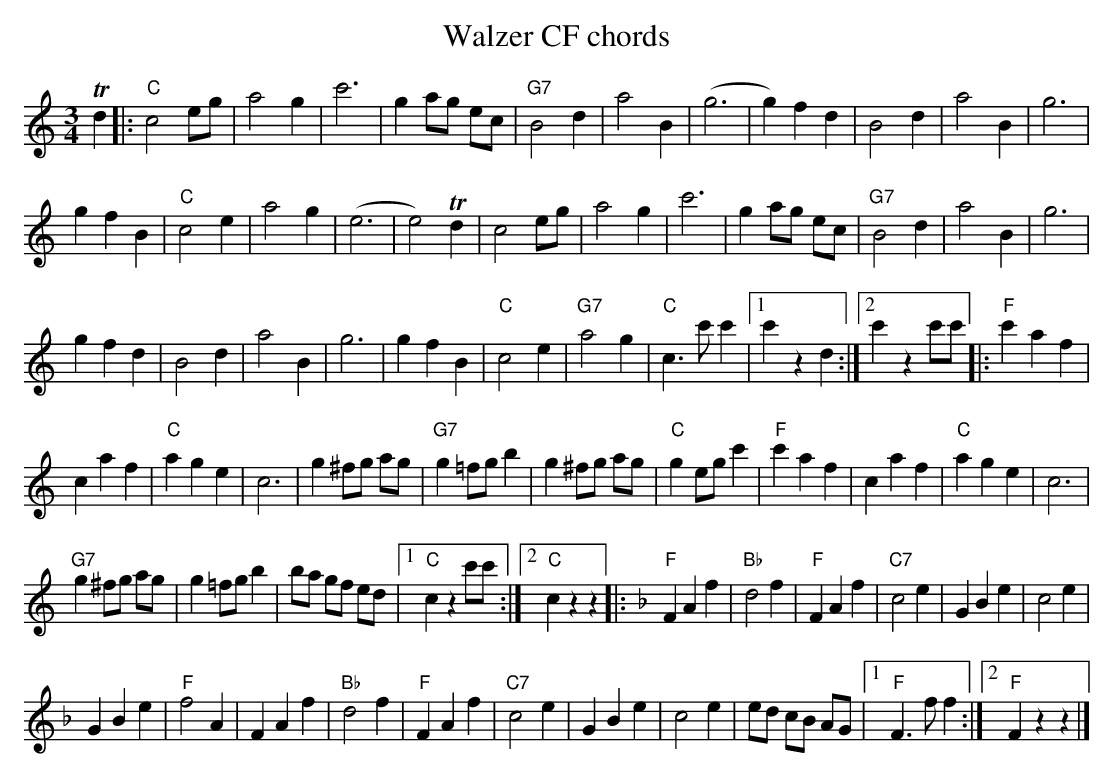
X:1
T: Walzer CF chords
M:3/4
L:1/4
K:C %%MIDI gchordon
Td |: "C"c2 e/g/ | a2 g | c'3 | g a/g/ e/c/ | "G7"B2d | a2B | (g3 | g) fd | B2d | a2B | g3 |
gfB | "C"c2e | a2g | (e3 | e2) Td | c2 e/g/ | a2 g | c'3 | g a/g/ e/c/ | "G7"B2d | a2B | g3 |
gfd | B2d | a2B | g3 | gfB | "C"c2e | "G7"a2g | "C"c>c' c' |1 c'zd :|2 c'zc'/c'/ |: "F"c'af |
caf | "C"age | c3 | g ^f/g/ a/g/ | "G7"g =f/g/ b | g ^f/g/ a/g/ | "C"g e/g/ c' | "F"c'af | caf | "C"age | c3 |
"G7"g ^f/g/ a/g/ | g =f/g/ b | b/a/ g/f/ e/d/ |1 "C"cz c'/c'/ :|2 "C"czz |: [K:F] "F"FAf | "Bb"d2f | "F"FAf | "C7"c2e | GBe | c2e |
GBe | "F"f2A | FAf | "Bb"d2f | "F"FAf | "C7"c2e | GBe | c2e | e/d/ c/B/ A/G/ |1 "F"F>f f :|2 "F"Fzz |]
